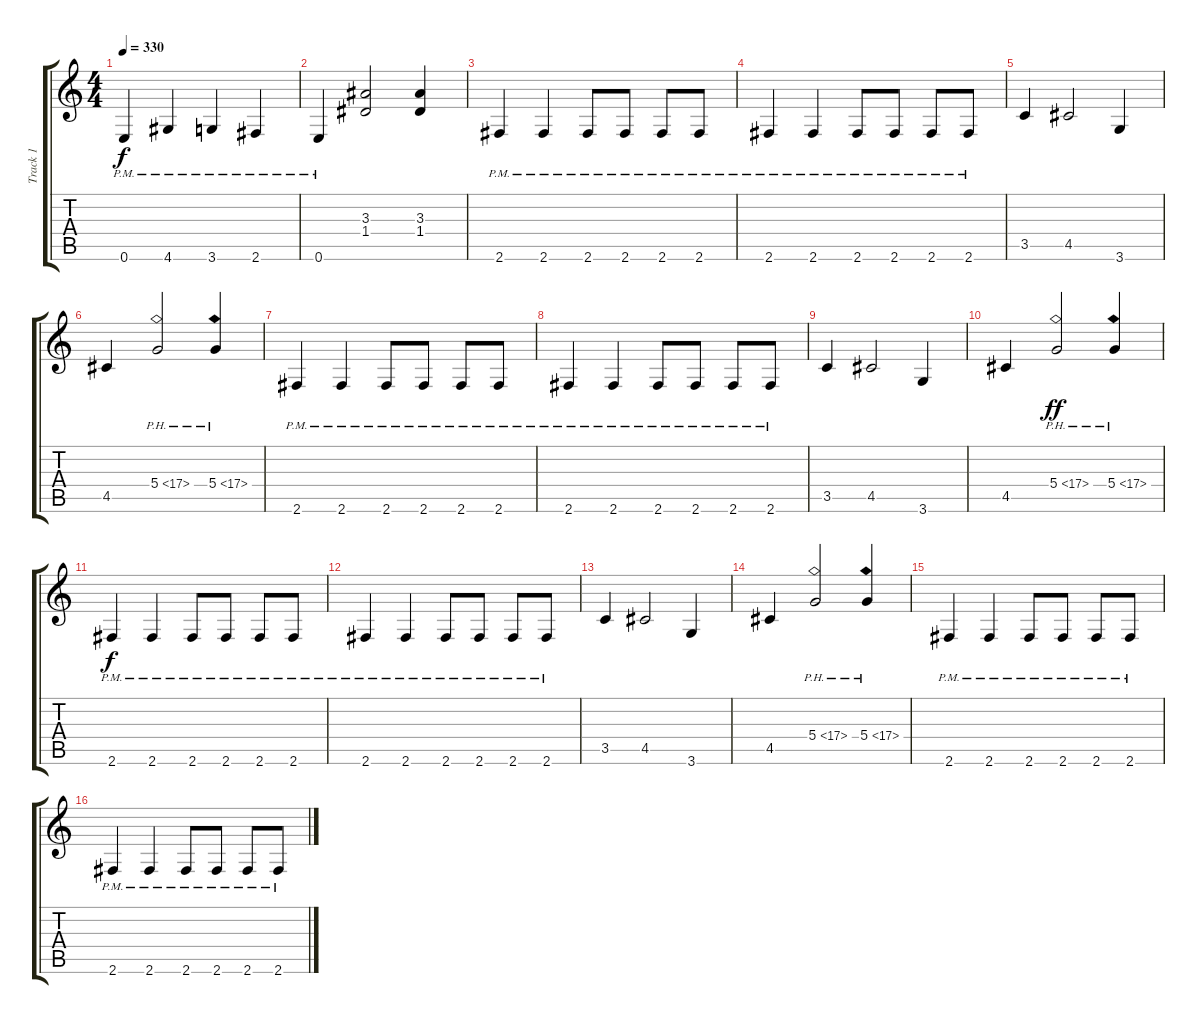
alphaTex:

\track ("Track 1" "Track 1") {instrument overdrivenguitar}
\staff {score tabs}
\tuning (E4 B3 G3 D3 A2 E2) {hide}
\ts (4 4)
\tempo 330
\clef g2
\ks c
0.6{pm}.4{dy f} 4.6{pm}.4 3.6{pm}.4 2.6{pm}.4 |
0.6{pm}.4 (3.3 1.4).2 (3.3 1.4).4 |
2.6{pm}.4 2.6{pm}.4 2.6{pm}.8 2.6{pm}.8 2.6{pm}.8 2.6{pm}.8 |
2.6{pm}.4 2.6{pm}.4 2.6{pm}.8 2.6{pm}.8 2.6{pm}.8 2.6{pm}.8 |
3.5.4 4.5.2 3.6.4 |
4.5.4 5.4{ph 12}.2 5.4{ph 12}.4 |
2.6{pm}.4 2.6{pm}.4 2.6{pm}.8 2.6{pm}.8 2.6{pm}.8 2.6{pm}.8 |
2.6{pm}.4 2.6{pm}.4 2.6{pm}.8 2.6{pm}.8 2.6{pm}.8 2.6{pm}.8 |
3.5.4 4.5.2 3.6.4 |
4.5.4 5.4{ph 12}.2{dy ff} 5.4{ph 12}.4 |
2.6{pm}.4{dy f} 2.6{pm}.4 2.6{pm}.8 2.6{pm}.8 2.6{pm}.8 2.6{pm}.8 |
2.6{pm}.4 2.6{pm}.4 2.6{pm}.8 2.6{pm}.8 2.6{pm}.8 2.6{pm}.8 |
3.5.4 4.5.2 3.6.4 |
4.5.4 5.4{ph 12}.2 5.4{ph 12}.4 |
2.6{pm}.4 2.6{pm}.4 2.6{pm}.8 2.6{pm}.8 2.6{pm}.8 2.6{pm}.8 |
2.6{pm}.4 2.6{pm}.4 2.6{pm}.8 2.6{pm}.8 2.6{pm}.8 2.6{pm}.8
